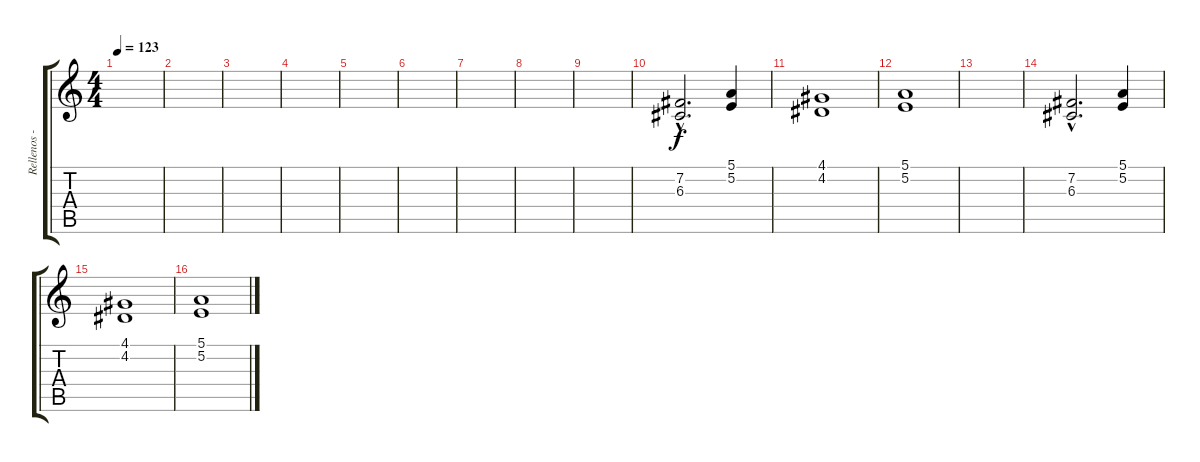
\track ("Rellenos - 2" "Rellenos -") {instrument synthvoice}
\staff {score tabs}
\tuning (E4 B3 G3 D3 A2 E2) {hide}
\ts (4 4)
\tempo 123
\clef g2
\ks c
|
|
|
|
|
|
|
|
|
(7.2{hac} 6.3{hac}).2{d volume 11} (5.1 5.2).4 |
(4.1 4.2).1 |
(5.1 5.2).1{volume 0} |
|
(7.2{hac} 6.3{hac}).2{d volume 13} (5.1 5.2).4 |
(4.1 4.2).1 |
(5.1 5.2).1{volume 0}
